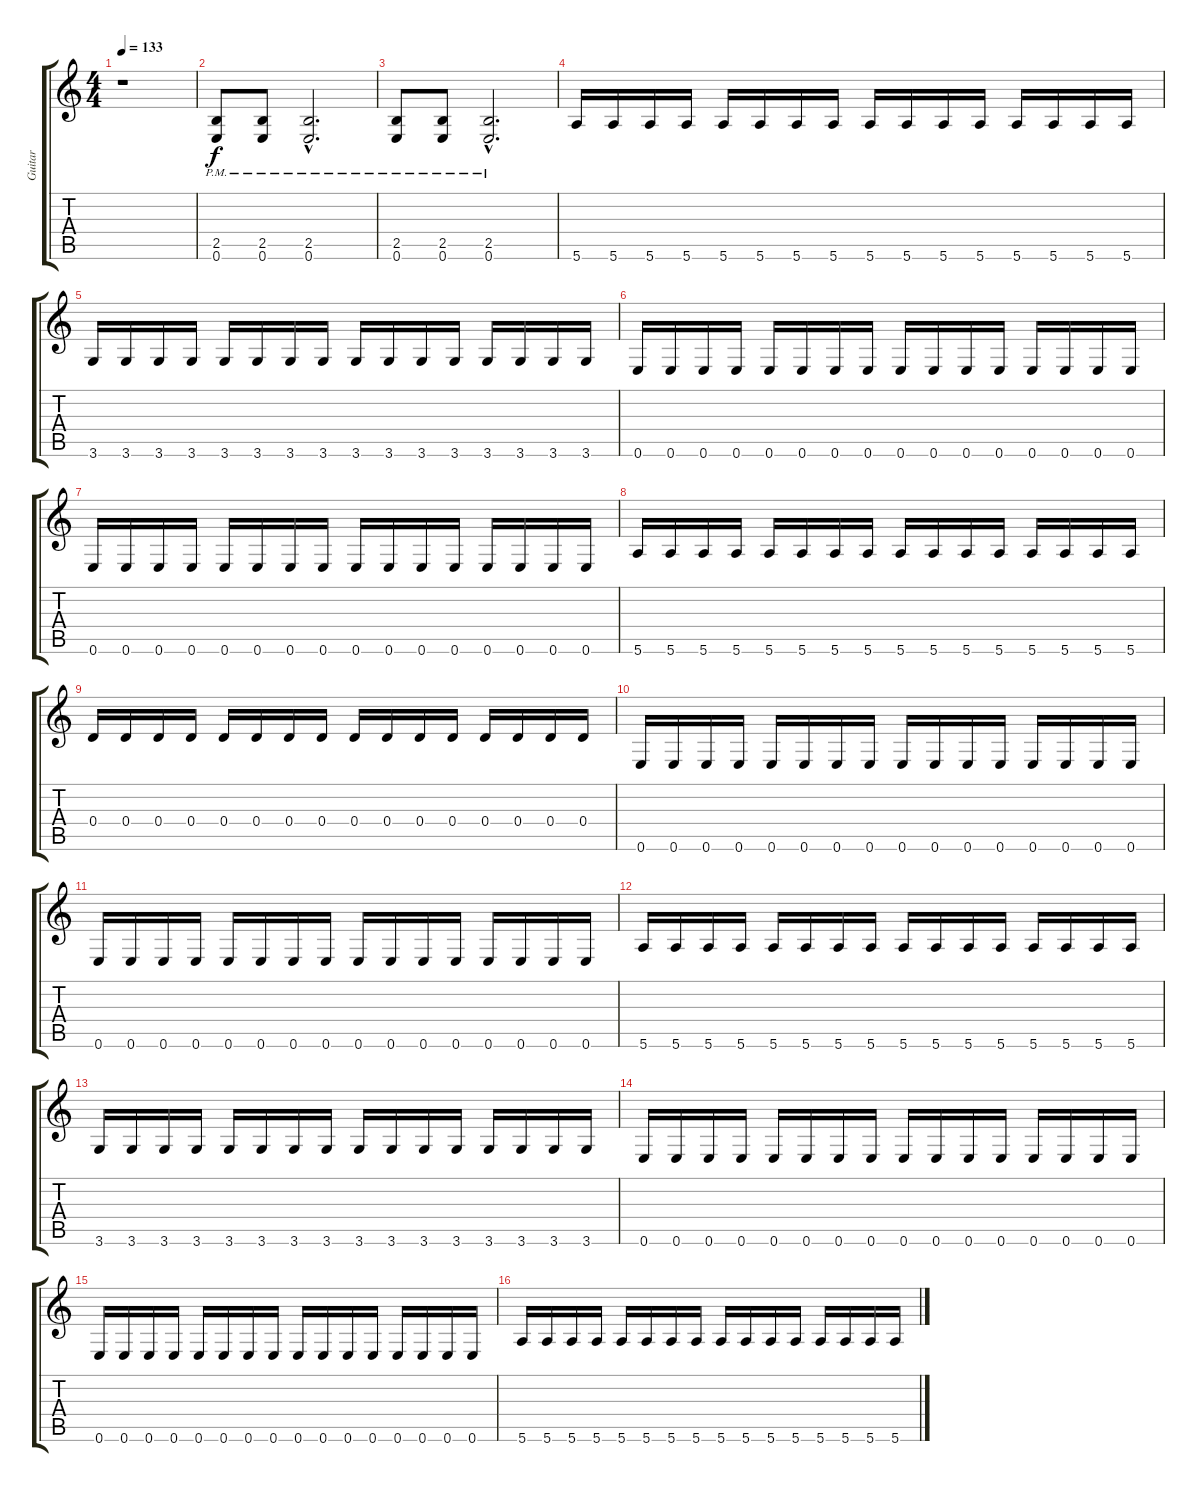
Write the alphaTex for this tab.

\track ("Guitar" "Guitar") {instrument distortionguitar}
\staff {score tabs}
\tuning (E4 B3 G3 D3 A2 E2) {hide}
\ts (4 4)
\tempo 133
\clef g2
\ks c
r.1{dy f instrument distortionguitar} |
(2.5{pm} 0.6{pm}).8 (2.5{pm} 0.6{pm}).8 (2.5{hac pm} 0.6{hac pm}).2{d} |
(2.5{pm} 0.6{pm}).8 (2.5{pm} 0.6{pm}).8 (2.5{hac pm} 0.6{hac pm}).2{d} |
5.6.16 5.6.16 5.6.16 5.6.16 5.6.16 5.6.16 5.6.16 5.6.16 5.6.16 5.6.16 5.6.16 5.6.16 5.6.16 5.6.16 5.6.16 5.6.16 |
3.6.16 3.6.16 3.6.16 3.6.16 3.6.16 3.6.16 3.6.16 3.6.16 3.6.16 3.6.16 3.6.16 3.6.16 3.6.16 3.6.16 3.6.16 3.6.16 |
0.6.16 0.6.16 0.6.16 0.6.16 0.6.16 0.6.16 0.6.16 0.6.16 0.6.16 0.6.16 0.6.16 0.6.16 0.6.16 0.6.16 0.6.16 0.6.16 |
0.6.16 0.6.16 0.6.16 0.6.16 0.6.16 0.6.16 0.6.16 0.6.16 0.6.16 0.6.16 0.6.16 0.6.16 0.6.16 0.6.16 0.6.16 0.6.16 |
5.6.16 5.6.16 5.6.16 5.6.16 5.6.16 5.6.16 5.6.16 5.6.16 5.6.16 5.6.16 5.6.16 5.6.16 5.6.16 5.6.16 5.6.16 5.6.16 |
0.4.16 0.4.16 0.4.16 0.4.16 0.4.16 0.4.16 0.4.16 0.4.16 0.4.16 0.4.16 0.4.16 0.4.16 0.4.16 0.4.16 0.4.16 0.4.16 |
0.6.16 0.6.16 0.6.16 0.6.16 0.6.16 0.6.16 0.6.16 0.6.16 0.6.16 0.6.16 0.6.16 0.6.16 0.6.16 0.6.16 0.6.16 0.6.16 |
0.6.16 0.6.16 0.6.16 0.6.16 0.6.16 0.6.16 0.6.16 0.6.16 0.6.16 0.6.16 0.6.16 0.6.16 0.6.16 0.6.16 0.6.16 0.6.16 |
5.6.16 5.6.16 5.6.16 5.6.16 5.6.16 5.6.16 5.6.16 5.6.16 5.6.16 5.6.16 5.6.16 5.6.16 5.6.16 5.6.16 5.6.16 5.6.16 |
3.6.16 3.6.16 3.6.16 3.6.16 3.6.16 3.6.16 3.6.16 3.6.16 3.6.16 3.6.16 3.6.16 3.6.16 3.6.16 3.6.16 3.6.16 3.6.16 |
0.6.16 0.6.16 0.6.16 0.6.16 0.6.16 0.6.16 0.6.16 0.6.16 0.6.16 0.6.16 0.6.16 0.6.16 0.6.16 0.6.16 0.6.16 0.6.16 |
0.6.16 0.6.16 0.6.16 0.6.16 0.6.16 0.6.16 0.6.16 0.6.16 0.6.16 0.6.16 0.6.16 0.6.16 0.6.16 0.6.16 0.6.16 0.6.16 |
5.6.16 5.6.16 5.6.16 5.6.16 5.6.16 5.6.16 5.6.16 5.6.16 5.6.16 5.6.16 5.6.16 5.6.16 5.6.16 5.6.16 5.6.16 5.6.16
